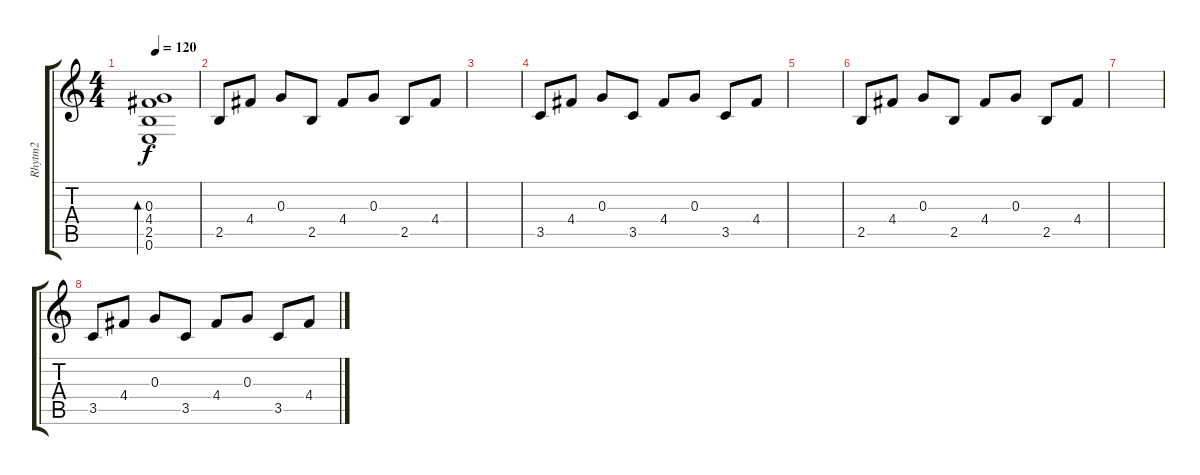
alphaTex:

\track ("Rhytm2" "Rhytm2") {instrument acousticguitarsteel}
\staff {score tabs}
\tuning (E4 B3 G3 D3 A2 E2) {hide}
\ts (4 4)
\tempo 120
\clef g2
\ks c
(0.3 4.4 2.5 0.6).1{bd 480 dy f} |
2.5.8 4.4.8 0.3.8 2.5.8 4.4.8 0.3.8 2.5.8 4.4.8 |
|
3.5.8 4.4.8 0.3.8 3.5.8 4.4.8 0.3.8 3.5.8 4.4.8 |
|
2.5.8 4.4.8 0.3.8 2.5.8 4.4.8 0.3.8 2.5.8 4.4.8 |
|
3.5.8 4.4.8 0.3.8 3.5.8 4.4.8 0.3.8 3.5.8 4.4.8
